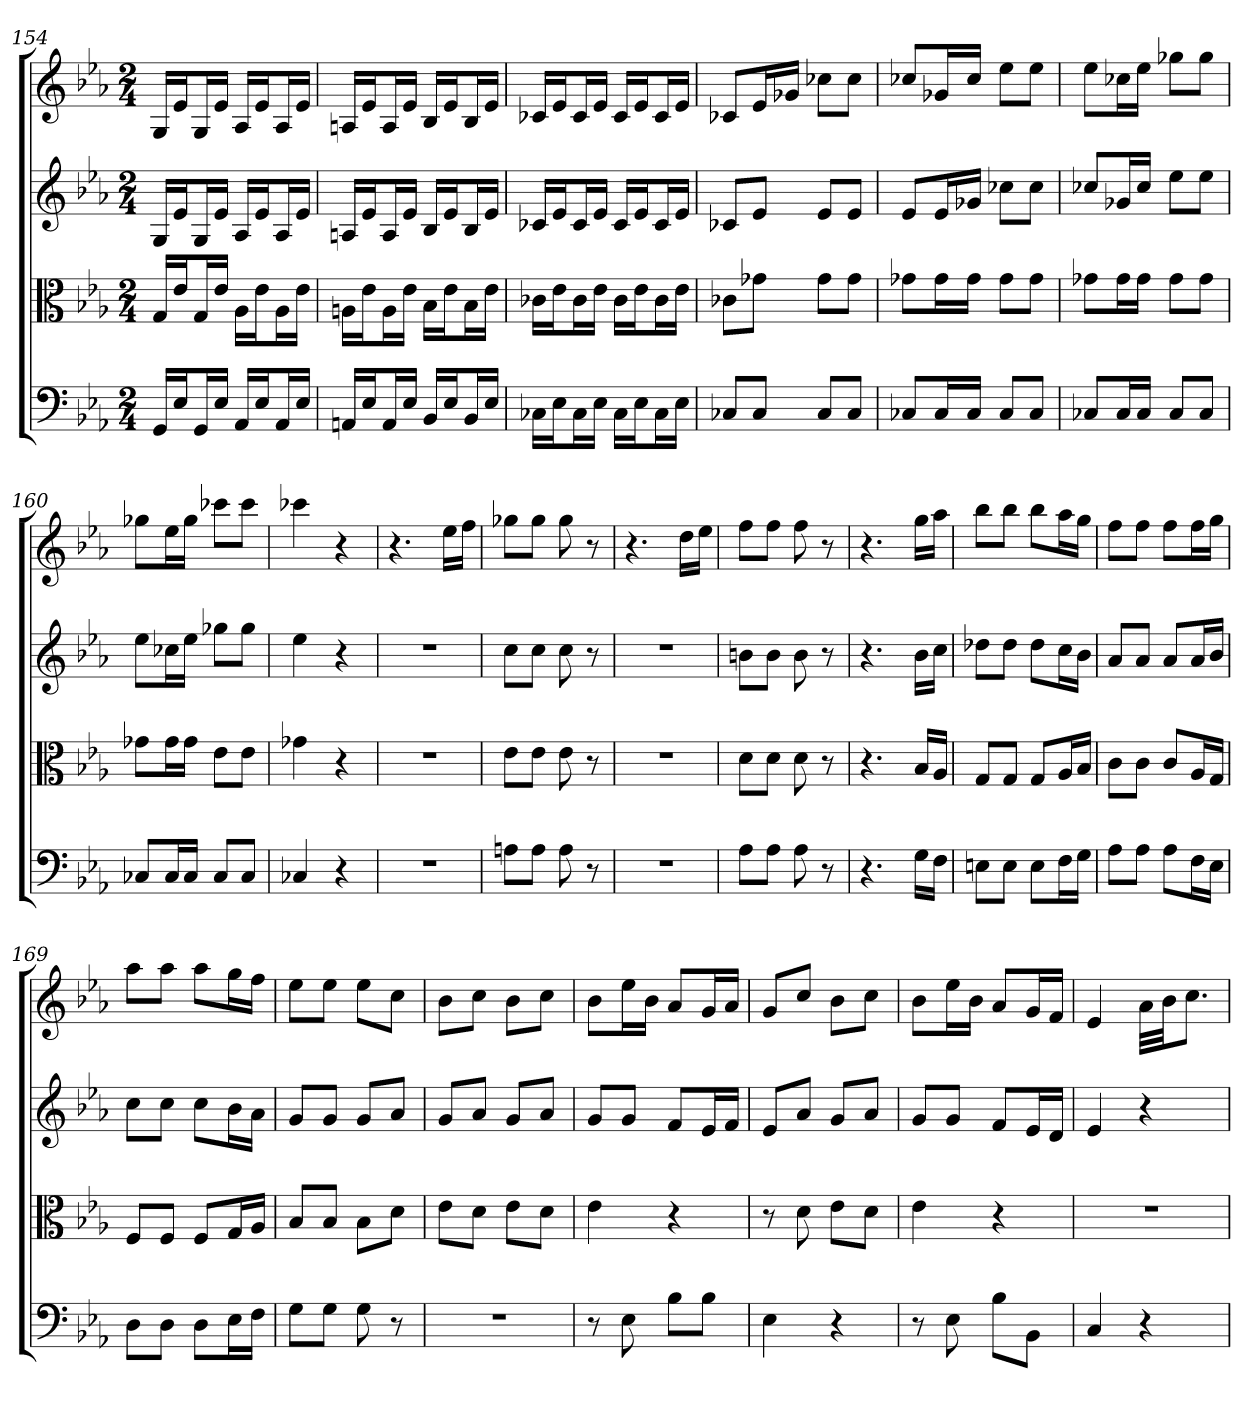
**kern	**kern	**kern	**kern
*part4	*part3	*part2	*part1
*staff4	*staff3	*staff2	*staff1
*clefF4	*clefC3	*	*
*k[b-e-a-]	*k[b-e-a-]	*k[b-e-a-]	*k[b-e-a-]
*E-:	*E-:	*E-:	*E-:
*M2/4	*M2/4	*M2/4	*M2/4
=154	=154	=154	=154
16GG/LL	16G/LL	16GLL	16GLL
16E-/J	16e-/J	16e-J	16e-J
16GG/L	16G/L	16GL	16GL
16E-/JJ	16e-/JJ	16e-JJ	16e-JJ
16AA-/LL	16A-\LL	16A-LL	16A-LL
16E-/J	16e-\J	16e-J	16e-J
16AA-/L	16A-\L	16A-L	16A-L
16E-/JJ	16e-\JJ	16e-JJ	16e-JJ
=155	=155	=155	=155
16AAn/LL	16An\LL	16AnLL	16AnLL
16E-/J	16e-\J	16e-J	16e-J
16AA/L	16A\L	16AL	16AL
16E-/JJ	16e-\JJ	16e-JJ	16e-JJ
16BB-/LL	16B-\LL	16B-LL	16B-LL
16E-/J	16e-\J	16e-J	16e-J
16BB-/L	16B-\L	16B-L	16B-L
16E-/JJ	16e-\JJ	16e-JJ	16e-JJ
=156	=156	=156	=156
16C-X\LL	16c-X\LL	16c-XLL	16c-XLL
16E-\J	16e-\J	16e-J	16e-J
16C-\L	16c-\L	16c-L	16c-L
16E-\JJ	16e-\JJ	16e-JJ	16e-JJ
16C-\LL	16c-\LL	16c-LL	16c-LL
16E-\J	16e-\J	16e-J	16e-J
16C-\L	16c-\L	16c-L	16c-L
16E-\JJ	16e-\JJ	16e-JJ	16e-JJ
=157	=157	=157	=157
8C-X/L	8c-X\L	8c-XL	8c-XL
8C-/J	8g-X\J	8e-J	16e-L
.	.	.	16g-XJJ
8C-/L	8g-\L	8e-L	8cc-XL
8C-/J	8g-\J	8e-J	8cc-J
=158	=158	=158	=158
8C-X/L	8g-X\L	8e-L	8cc-XL
16C-/L	16g-\L	16e-L	16g-XL
16C-/JJ	16g-\JJ	16g-XJJ	16cc-JJ
8C-/L	8g-\L	8cc-XL	8ee-L
8C-/J	8g-\J	8cc-J	8ee-J
=159	=159	=159	=159
8C-X/L	8g-X\L	8cc-XL	8ee-L
16C-/L	16g-\L	16g-XL	16cc-XL
16C-/JJ	16g-\JJ	16cc-JJ	16ee-JJ
8C-/L	8g-\L	8ee-L	8gg-XL
8C-/J	8g-\J	8ee-J	8gg-J
=160	=160	=160	=160
8C-X/L	8g-X\L	8ee-L	8gg-XL
16C-/L	16g-\L	16cc-XL	16ee-L
16C-/JJ	16g-\JJ	16ee-JJ	16gg-JJ
8C-/L	8e-\L	8gg-XL	8ccc-XL
8C-/J	8e-\J	8gg-J	8ccc-J
=161	=161	=161	=161
4C-X	4g-X	4ee-	4ccc-X
4r	4r	4r	4r
=162	=162	=162	=162
2r	2r	2r	4.r
.	.	.	16ee-LL
.	.	.	16ffJJ
=163	=163	=163	=163
8An\L	8e-\L	8ccL	8gg-XL
8A\J	8e-\J	8ccJ	8gg-J
8A	8e-	8cc	8gg-
8r	8r	8r	8r
=164	=164	=164	=164
2r	2r	2r	4.r
.	.	.	16ddLL
.	.	.	16ee-JJ
=165	=165	=165	=165
8A-\L	8d\L	8bnL	8ffL
8A-\J	8d\J	8bJ	8ffJ
8A-	8d	8b	8ff
8r	8r	8r	8r
=166	=166	=166	=166
4.r	4.r	4.r	4.r
16G\LL	16B-/LL	16b-LL	16ggLL
16F\JJ	16A-/JJ	16ccJJ	16aa-JJ
=167	=167	=167	=167
8En\L	8G/L	8dd-XL	8bb-L
8E\J	8G/J	8dd-J	8bb-J
8E\L	8G/L	8dd-L	8bb-L
16F\L	16A-/L	16ccL	16aa-L
16G\JJ	16B-/JJ	16b-JJ	16ggJJ
=168	=168	=168	=168
8A-\L	8c\L	8a-L	8ffL
8A-\J	8c\J	8a-J	8ffJ
8A-\L	8c/L	8a-L	8ffL
16F\L	16A-/L	16a-L	16ffL
16E-\JJ	16G/JJ	16b-JJ	16ggJJ
=169	=169	=169	=169
8D\L	8F/L	8ccL	8aa-L
8D\J	8F/J	8ccJ	8aa-J
8D\L	8F/L	8ccL	8aa-L
16E-\L	16G/L	16b-L	16ggL
16F\JJ	16A-/JJ	16a-JJ	16ffJJ
=170	=170	=170	=170
8G\L	8B-/L	8gL	8ee-L
8G\J	8B-/J	8gJ	8ee-J
8G	8B-\L	8gL	8ee-L
8r	8d\J	8a-J	8ccJ
=171	=171	=171	=171
2r	8e-\L	8gL	8b-L
.	8d\J	8a-J	8ccJ
.	8e-\L	8gL	8b-L
.	8d\J	8a-J	8ccJ
=172	=172	=172	=172
8r	4e-	8gL	8b-L
8E-	.	8gJ	16ee-L
.	.	.	16b-JJ
8B-\L	4r	8fL	8a-L
8B-\J	.	16e-L	16gL
.	.	16fJJ	16a-JJ
=173	=173	=173	=173
4E-	8r	8e-L	8gL
.	8d	8a-J	8ccJ
4r	8e-\L	8gL	8b-L
.	8d\J	8a-J	8ccJ
=174	=174	=174	=174
8r	4e-	8gL	8b-L
8E-	.	8gJ	16ee-L
.	.	.	16b-JJ
8B-\L	4r	8fL	8a-L
8BB-\J	.	16e-L	16gL
.	.	16dJJ	16fJJ
=175	=175	=175	=175
4C	2r	4e-	4e-
4r	.	4r	32a-LLL
.	.	.	32b-JJ
.	.	.	8.ccJ
=	=	=	=
*-	*-	*-	*-
